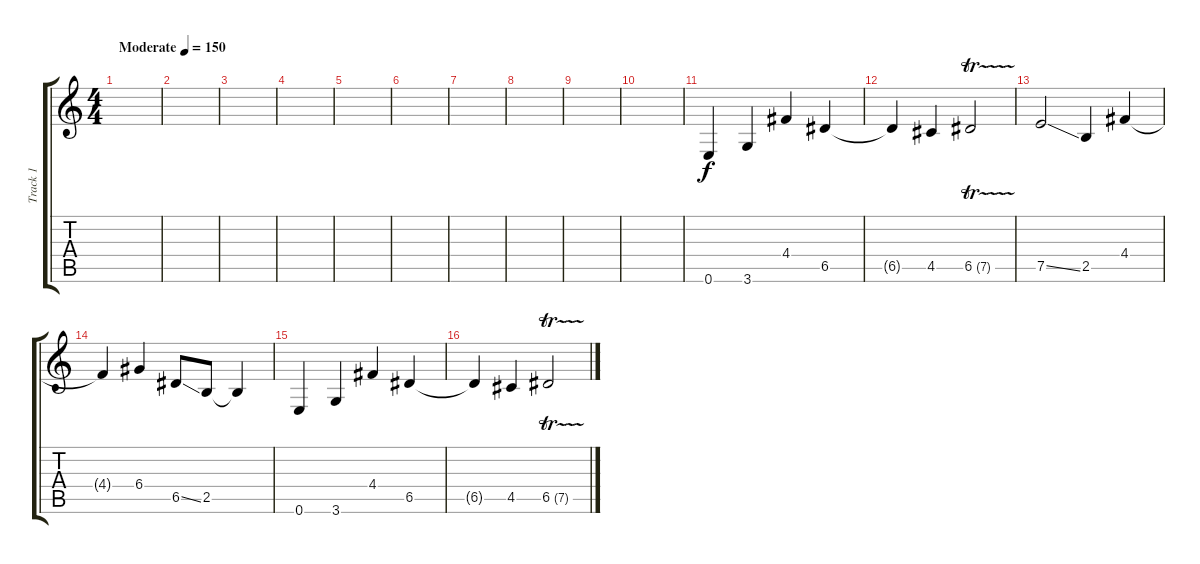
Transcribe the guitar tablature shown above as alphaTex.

\track ("Track 1" "Track 1") {instrument distortionguitar}
\staff {score tabs}
\tuning (E4 B3 G3 D3 A2 E2) {hide}
\ts (4 4)
\tempo (150 "Moderate")
\clef g2
\ks c
|
|
|
|
|
|
|
|
|
|
0.6.4 3.6.4 4.4.4 6.5.4 |
6.5{t}.4 4.5.4 6.5{tr (7 16)}.2 |
7.5{ss}.2 2.5.4 4.4.4 |
4.4{t}.4 6.4.4 6.5{ss}.8 2.5.8 2.5{t}.4 |
0.6.4 3.6.4 4.4.4 6.5.4 |
6.5{t}.4 4.5.4 6.5{tr (7 16)}.2
